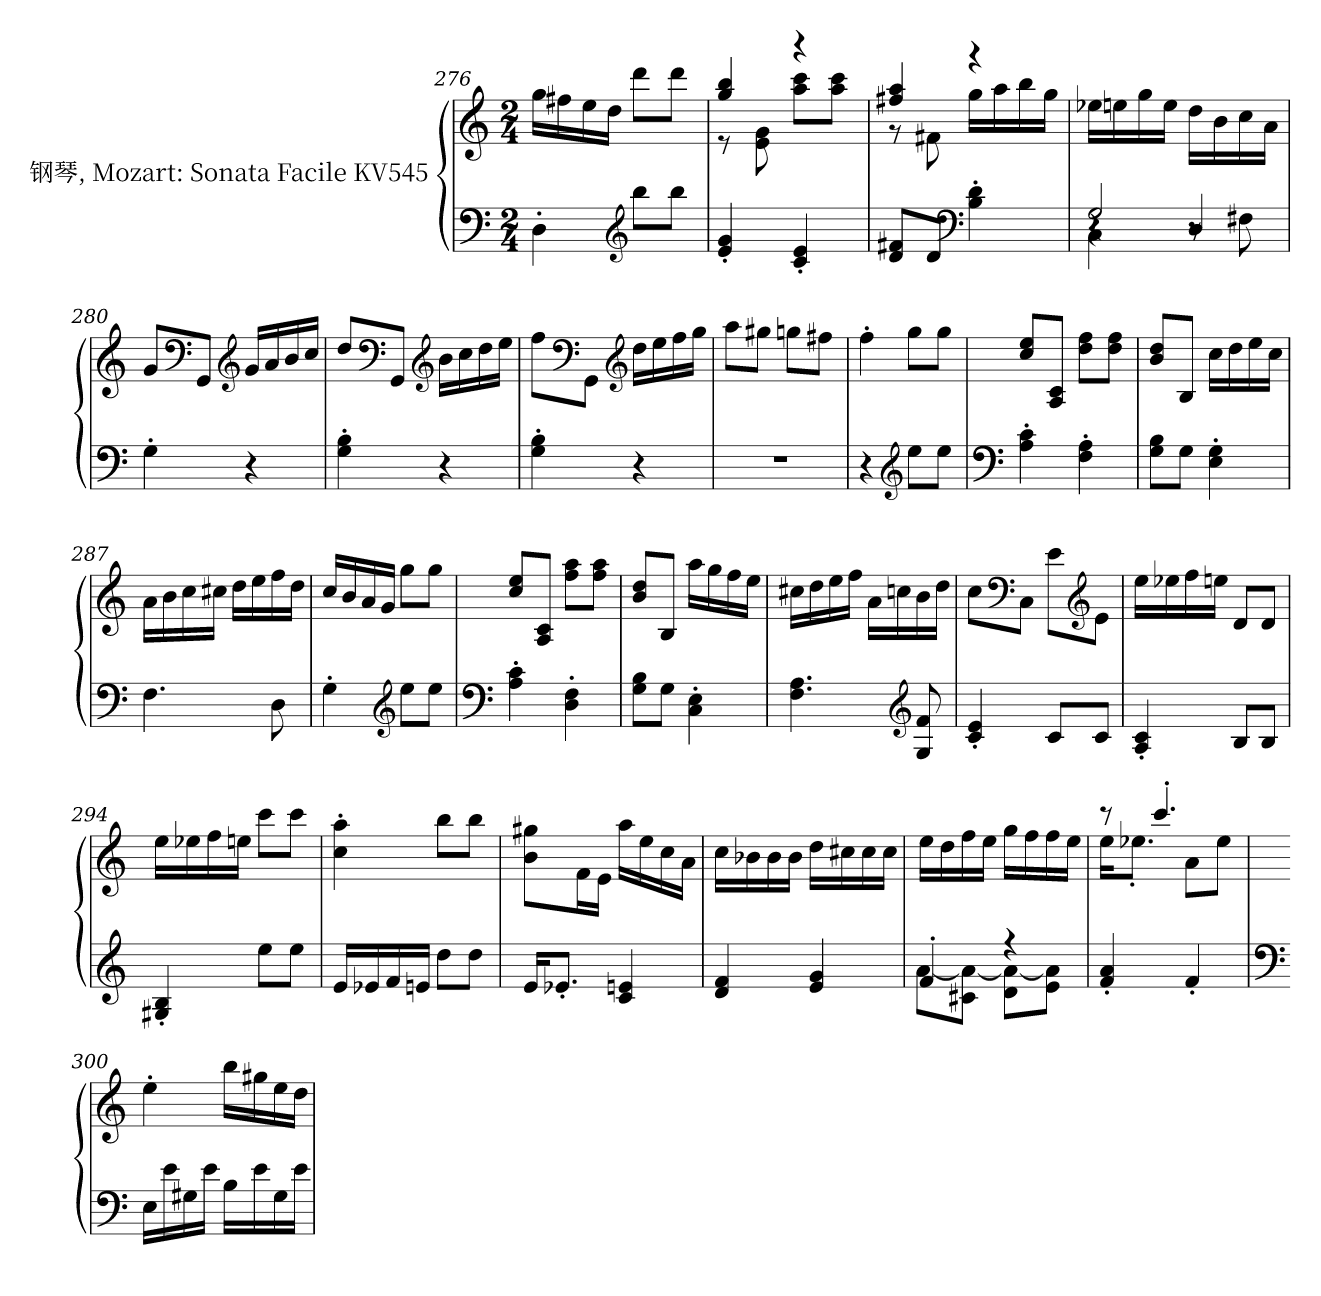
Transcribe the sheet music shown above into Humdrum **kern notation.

**kern	**kern
*part1	*part1
*staff2	*staff1
*I"钢琴, Mozart: Sonata Facile KV545	*
!!LO:PB:g=z
*clefF4	*clefG2
*k[]	*k[]
*M2/4	*M2/4
=276	=276
4D'\	16gg\LL
.	16ff#X\
.	16ee\
.	16dd\JJ
*clefG2	*
8bb\L	8ddd\L
8bb\J	8ddd\J
=277	=277
*	*^
4e/' 4g/'	4gg/ 4bb/	8r
.	.	8e\ 8g\
4c/' 4e/'	4r	8aa\ 8ccc\L
.	.	8aa\ 8ccc\J
=278	=278	=278
8d/ 8f#X/L	4ff#X/ 4aa/	8r
8d/J	.	8f#X\
*clefF4	*	*
4B\' 4d\'	4r	16gg\LL
.	.	16aa\
.	.	16bb\
.	.	16gg\JJ
*	*v	*v
=279	=279
*^	*
*	*^	*
2G/	4C\	4r	16ee-X\LL
.	.	.	16een\
.	.	.	16gg\
.	.	.	16ee\JJ
.	8r	4D/	16dd\LL
.	.	.	16b\
.	8F#X\	.	16cc\
.	.	.	16a\JJ
*v	*v	*v	*
=280	=280
4G'\	8g/L
*	*clefF4
.	8GG/J
*	*clefG2
4r	16g/LL
.	16a/
.	16b/
.	16cc/JJ
!!LO:LB:g=z
=281	=281
4G\' 4B\'	8dd/L
*	*clefF4
.	8GG/J
*	*clefG2
4r	16b\LL
.	16cc\
.	16dd\
.	16ee\JJ
=282	=282
4G\' 4B\'	8ff\L
*	*clefF4
.	8GG\J
*	*clefG2
4r	16dd\LL
.	16ee\
.	16ff\
.	16gg\JJ
=283	=283
2r	8aa\L
.	8gg#X\J
.	8ggn\L
.	8ff#X\J
=284	=284
4r	4ff'\
*clefG2	*
8ee\L	8gg\L
8ee\J	8gg\J
=285	=285
*clefF4	*
4A\' 4c\'	8cc/ 8ee/L
.	8A/ 8c/J
4F\' 4A\'	8dd\ 8ff\L
.	8dd\ 8ff\J
=286	=286
8G\ 8B\L	8b/ 8dd/L
8G\J	8B/J
4E\' 4G\'	16cc\LL
.	16dd\
.	16ee\
.	16cc\JJ
!!LO:LB:g=z
=287	=287
4.F\	16a\LL
.	16b\
.	16cc\
.	16cc#X\JJ
.	16dd\LL
.	16ee\
8D\	16ff\
.	16dd\JJ
=288	=288
4G'\	16cc/LL
.	16b/
.	16a/
.	16g/JJ
*clefG2	*
8ee\L	8gg\L
8ee\J	8gg\J
=289	=289
*clefF4	*
4A\' 4c\'	8cc/ 8ee/L
.	8A/ 8c/J
4D\' 4F\'	8ff\ 8aa\L
.	8ff\ 8aa\J
=290	=290
8G\ 8B\L	8b/ 8dd/L
8G\J	8B/J
4C\' 4E\'	16aa\LL
.	16gg\
.	16ff\
.	16ee\JJ
=291	=291
4.F\ 4.A\	16cc#X\LL
.	16dd\
.	16ee\
.	16ff\JJ
.	16a\LL
.	16ccn\
*clefG2	*
8G/ 8f/	16b\
.	16dd\JJ
!!LO:LB:g=z
=292	=292
4c/' 4e/'	8cc\L
*	*clefF4
.	8C\J
8c/L	8e\L
*	*clefG2
8c/J	8e\J
=293	=293
4A/' 4c/'	16ee\LL
.	16ee-X\
.	16ff\
.	16een\JJ
8B/L	8d/L
8B/J	8d/J
=294	=294
4G#X/' 4B/'	16ee\LL
.	16ee-X\
.	16ff\
.	16een\JJ
8ee\L	8ccc\L
8ee\J	8ccc\J
=295	=295
16e/LL	4cc\' 4aa\'
16e-X/	.
16f/	.
16en/JJ	.
8dd\L	8bb\L
8dd\J	8bb\J
=296	=296
16e/KL	8b\ 8gg#X\L
8.e-X'/J	.
.	16f\L
.	16e\JJ
4c/ 4en/	16aa\LL
.	16ee\
.	16cc\
.	16a\JJ
!!LO:LB:g=z
=297	=297
4d/ 4f/	16cc\LL
.	16b-X\
.	16b-\
.	16b-\JJ
4e/ 4g/	16dd\LL
.	16cc#X\
.	16cc#\
.	16cc#\JJ
=298	=298
*^	*
4f'/	[8a\L	16ee\LL
.	.	16dd\
.	8c#X\ 8a\_J	16ff\
.	.	16ee\JJ
4r	8d\ 8a\_L	16gg\LL
.	.	16ff\
.	8e\ 8a\]J	16ff\
.	.	16ee\JJ
*v	*v	*
=299	=299
*	*^
4f/' 4a/'	8r	16ee\KL
.	.	8.ee-X'\J
.	4.ccc'/	.
4f'/	.	8a\L
.	.	8ee-\J
*	*v	*v
=300	=300
*clefF4	*
16E\LL	4ee'\
16e\	.
16G#X\	.
16e\JJ	.
16B\LL	16bb\LL
16e\	16gg#X\
16G#\	16ee\
16e\JJ	16dd\JJ
=	=
*-	*-
